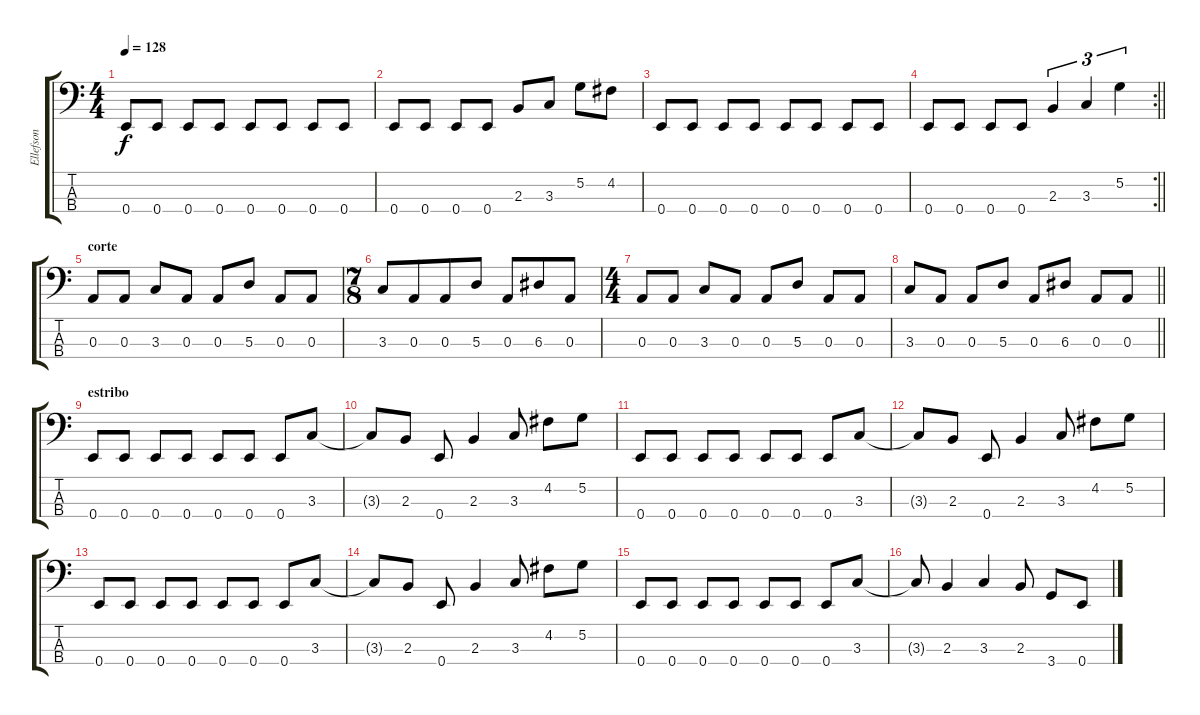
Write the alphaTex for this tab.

\track ("Ellefson" "Ellefson") {instrument electricbassfinger}
\staff {score tabs}
\tuning (G2 D2 A1 E1) {hide}
\ts (4 4)
\tempo 128
\clef f4
\ks c
0.4.8{dy f} 0.4.8 0.4.8 0.4.8 0.4.8 0.4.8 0.4.8 0.4.8 |
0.4.8 0.4.8 0.4.8 0.4.8 2.3.8 3.3.8 5.2.8 4.2.8 |
0.4.8 0.4.8 0.4.8 0.4.8 0.4.8 0.4.8 0.4.8 0.4.8 |
\rc 2
\barLineRight lightlight
0.4.8 0.4.8 0.4.8 0.4.8 2.3.4{tu (3 2)} 3.3.4{tu (3 2)} 5.2.4{tu (3 2)} |
\section ("" "corte")
0.3.8 0.3.8 3.3.8 0.3.8 0.3.8 5.3.8 0.3.8 0.3.8 |
\ts (7 8)
3.3.8 0.3.8 0.3.8 5.3.8 0.3.8 6.3.8 0.3.8 |
\ts (4 4)
0.3.8 0.3.8 3.3.8 0.3.8 0.3.8 5.3.8 0.3.8 0.3.8 |
\barLineRight lightlight
3.3.8 0.3.8 0.3.8 5.3.8 0.3.8 6.3.8 0.3.8 0.3.8 |
\section ("" "estribo")
0.4.8 0.4.8 0.4.8 0.4.8 0.4.8 0.4.8 0.4.8 3.3.8 |
3.3{t}.8 2.3.8 0.4.8 2.3.4 3.3.8 4.2.8 5.2.8 |
0.4.8 0.4.8 0.4.8 0.4.8 0.4.8 0.4.8 0.4.8 3.3.8 |
3.3{t}.8 2.3.8 0.4.8 2.3.4 3.3.8 4.2.8 5.2.8 |
0.4.8 0.4.8 0.4.8 0.4.8 0.4.8 0.4.8 0.4.8 3.3.8 |
3.3{t}.8 2.3.8 0.4.8 2.3.4 3.3.8 4.2.8 5.2.8 |
0.4.8 0.4.8 0.4.8 0.4.8 0.4.8 0.4.8 0.4.8 3.3.8 |
3.3{t}.8 2.3.4 3.3.4 2.3.8 3.4.8 0.4.8
